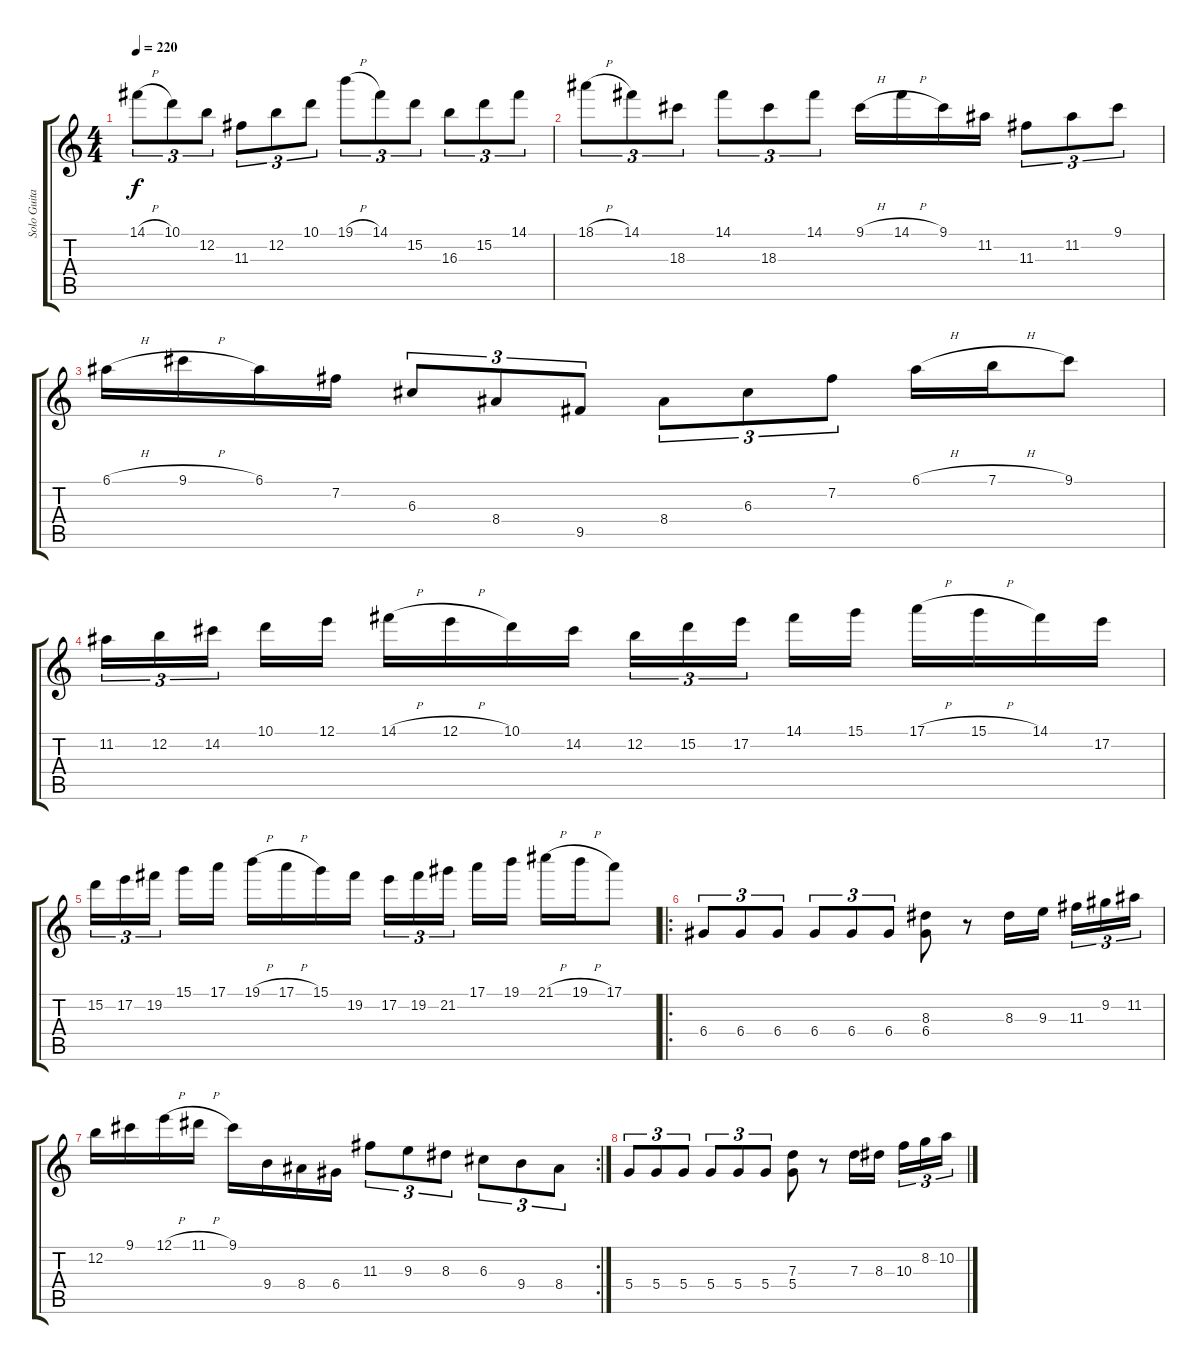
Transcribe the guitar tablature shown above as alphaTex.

\track ("Solo Guitar" "Solo Guita") {instrument distortionguitar}
\staff {score tabs}
\tuning (E4 B3 G3 D3 A2 E2) {hide}
\ts (4 4)
\tempo 220
\clef g2
\ks c
14.1{h}.8{tu (3 2) dy f} 10.1.8{tu (3 2)} 12.2.8{tu (3 2)} 11.3.8{tu (3 2)} 12.2.8{tu (3 2)} 10.1.8{tu (3 2)} 19.1{h}.8{tu (3 2)} 14.1.8{tu (3 2)} 15.2.8{tu (3 2)} 16.3.8{tu (3 2)} 15.2.8{tu (3 2)} 14.1.8{tu (3 2)} |
18.1{h}.8{tu (3 2)} 14.1.8{tu (3 2)} 18.3.8{tu (3 2)} 14.1.8{tu (3 2)} 18.3.8{tu (3 2)} 14.1.8{tu (3 2)} 9.1{h}.16 14.1{h}.16 9.1.16 11.2.16 11.3.8{tu (3 2)} 11.2.8{tu (3 2)} 9.1.8{tu (3 2)} |
6.1{h}.16 9.1{h}.16 6.1.16 7.2.16 6.3.8{tu (3 2)} 8.4.8{tu (3 2)} 9.5.8{tu (3 2)} 8.4.8{tu (3 2)} 6.3.8{tu (3 2)} 7.2.8{tu (3 2)} 6.1{h}.16 7.1{h}.16 9.1.8 |
11.2.16{tu (3 2)} 12.2.16{tu (3 2)} 14.2.16{tu (3 2)} 10.1.16 12.1.16 14.1{h}.16 12.1{h}.16 10.1.16 14.2.16 12.2.16{tu (3 2)} 15.2.16{tu (3 2)} 17.2.16{tu (3 2)} 14.1.16 15.1.16 17.1{h}.16 15.1{h}.16 14.1.16 17.2.16 |
15.2.16{tu (3 2)} 17.2.16{tu (3 2)} 19.2.16{tu (3 2)} 15.1.16 17.1.16 19.1{h}.16 17.1{h}.16 15.1.16 19.2.16 17.2.16{tu (3 2)} 19.2.16{tu (3 2)} 21.2.16{tu (3 2)} 17.1.16 19.1.16 21.1{h}.16 19.1{h}.16 17.1.8 |
\ro
6.4.8{tu (3 2)} 6.4.8{tu (3 2)} 6.4.8{tu (3 2)} 6.4.8{tu (3 2)} 6.4.8{tu (3 2)} 6.4.8{tu (3 2)} (8.3 6.4).8 r.8 8.3.16 9.3.16 11.3.16{tu (3 2)} 9.2.16{tu (3 2)} 11.2.16{tu (3 2)} |
\rc 2
12.2.16 9.1.16 12.1{h}.16 11.1{h}.16 9.1.16 9.4.16 8.4.16 6.4.16 11.3.8{tu (3 2)} 9.3.8{tu (3 2)} 8.3.8{tu (3 2)} 6.3.8{tu (3 2)} 9.4.8{tu (3 2)} 8.4.8{tu (3 2)} |
5.4.8{tu (3 2)} 5.4.8{tu (3 2)} 5.4.8{tu (3 2)} 5.4.8{tu (3 2)} 5.4.8{tu (3 2)} 5.4.8{tu (3 2)} (7.3 5.4).8 r.8 7.3.16 8.3.16 10.3.16{tu (3 2)} 8.2.16{tu (3 2)} 10.2.16{tu (3 2)}
